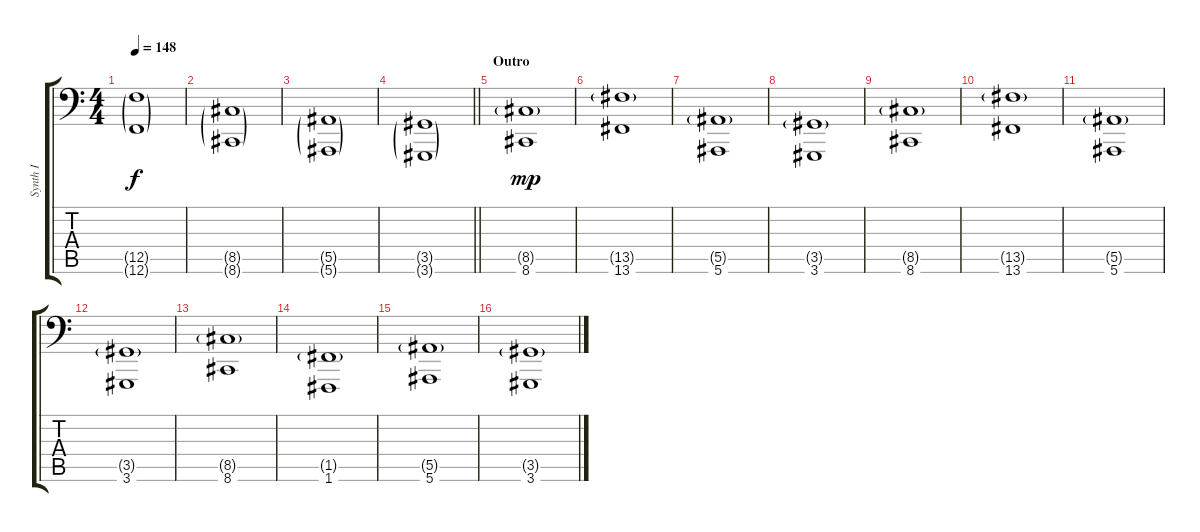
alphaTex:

\track ("Synth I" "Synth I") {instrument lead2sawtooth}
\staff {score tabs}
\tuning (C4 G3 Eb3 Bb2 F2 F1) {hide}
\ts (4 4)
\tempo 148
\clef f4
\ks c
(12.5{g} 12.6{g}).1{dy f} |
(8.5{g} 8.6{g}).1 |
(5.5{g} 5.6{g}).1 |
\barLineRight lightlight
(3.5{g} 3.6{g}).1 |
\section ("" "Outro")
(8.5{g} 8.6).1{dy mp} |
(13.5{g} 13.6).1 |
(5.5{g} 5.6).1 |
(3.5{g} 3.6).1 |
(8.5{g} 8.6).1 |
(13.5{g} 13.6).1 |
(5.5{g} 5.6).1 |
(3.5{g} 3.6).1 |
(8.5{g} 8.6).1 |
(1.5{g} 1.6).1 |
(5.5{g} 5.6).1 |
(3.5{g} 3.6).1
